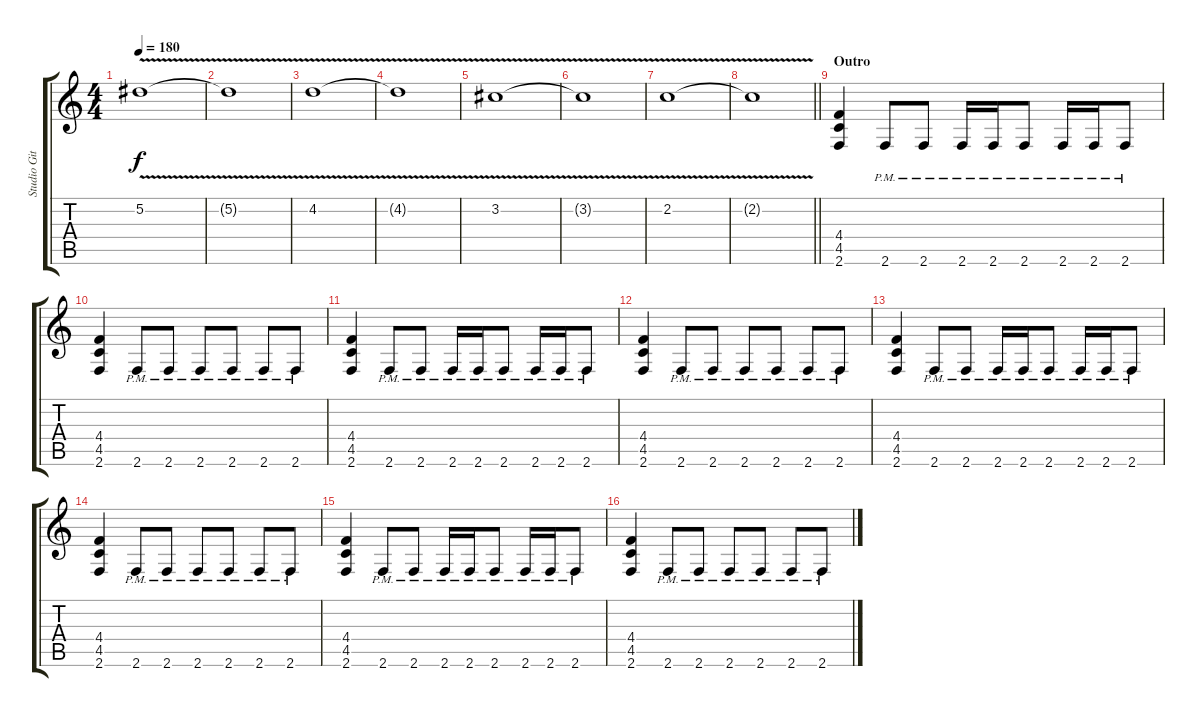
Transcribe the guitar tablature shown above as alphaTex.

\track ("Studio Gitara" "Studio Git") {instrument distortionguitar}
\staff {score tabs}
\tuning (Eb4 Bb3 Gb3 Db3 Ab2 Eb2) {hide}
\ts (4 4)
\tempo 180
\clef g2
\ks c
5.2{v}.1{dy f} |
5.2{t}.1 |
4.2{v}.1 |
4.2{t}.1 |
3.2{v}.1 |
3.2{t}.1 |
2.2{v}.1 |
\barLineRight lightlight
2.2{t}.1 |
\section ("" "Outro")
(4.4 4.5 2.6).4 2.6{pm}.8 2.6{pm}.8 2.6{pm}.16 2.6{pm}.16 2.6{pm}.8 2.6{pm}.16 2.6{pm}.16 2.6{pm}.8 |
(4.4 4.5 2.6).4 2.6{pm}.8 2.6{pm}.8 2.6{pm}.8 2.6{pm}.8 2.6{pm}.8 2.6{pm}.8 |
(4.4 4.5 2.6).4 2.6{pm}.8 2.6{pm}.8 2.6{pm}.16 2.6{pm}.16 2.6{pm}.8 2.6{pm}.16 2.6{pm}.16 2.6{pm}.8 |
(4.4 4.5 2.6).4 2.6{pm}.8 2.6{pm}.8 2.6{pm}.8 2.6{pm}.8 2.6{pm}.8 2.6{pm}.8 |
(4.4 4.5 2.6).4 2.6{pm}.8 2.6{pm}.8 2.6{pm}.16 2.6{pm}.16 2.6{pm}.8 2.6{pm}.16 2.6{pm}.16 2.6{pm}.8 |
(4.4 4.5 2.6).4 2.6{pm}.8 2.6{pm}.8 2.6{pm}.8 2.6{pm}.8 2.6{pm}.8 2.6{pm}.8 |
(4.4 4.5 2.6).4 2.6{pm}.8 2.6{pm}.8 2.6{pm}.16 2.6{pm}.16 2.6{pm}.8 2.6{pm}.16 2.6{pm}.16 2.6{pm}.8 |
(4.4 4.5 2.6).4 2.6{pm}.8 2.6{pm}.8 2.6{pm}.8 2.6{pm}.8 2.6{pm}.8 2.6{pm}.8
